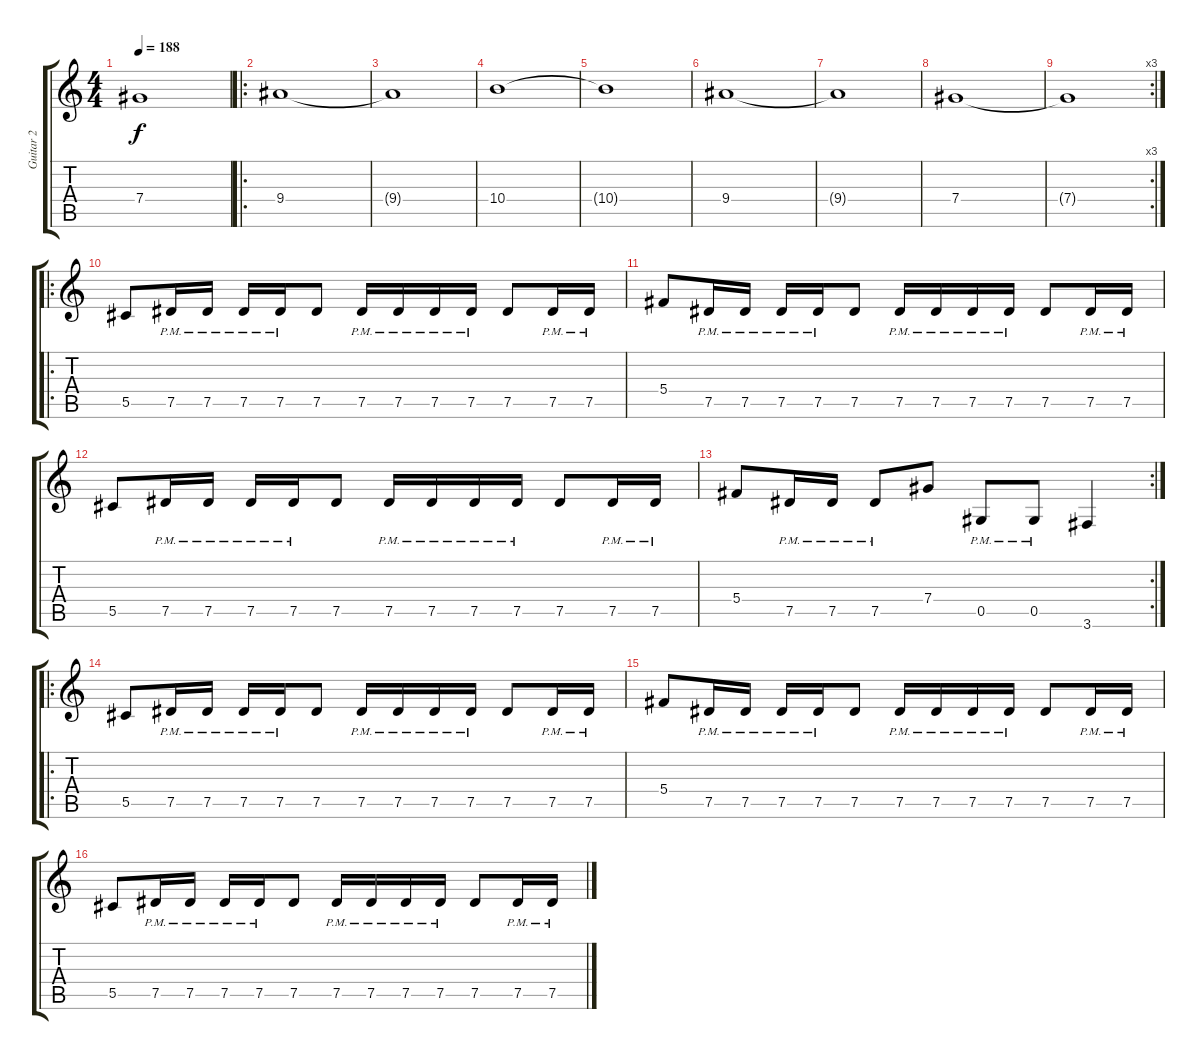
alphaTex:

\track ("Guitar 2" "Guitar 2") {instrument distortionguitar}
\staff {score tabs}
\tuning (Eb4 Bb3 Gb3 Db3 Ab2 Eb2) {hide}
\ts (4 4)
\tempo 188
\clef g2
\ks c
7.4{t}.1{dy f} |
\ro
9.4.1{volume 9} |
9.4{t}.1 |
10.4.1 |
10.4{t}.1 |
9.4.1 |
9.4{t}.1 |
7.4.1 |
\rc 3
7.4{t}.1 |
\ro
5.5.8{volume 15} 7.5{pm}.16 7.5{pm}.16 7.5{pm}.16 7.5{pm}.16 7.5.8 7.5{pm}.16 7.5{pm}.16 7.5{pm}.16 7.5{pm}.16 7.5.8 7.5{pm}.16 7.5{pm}.16 |
5.4.8 7.5{pm}.16 7.5{pm}.16 7.5{pm}.16 7.5{pm}.16 7.5.8 7.5{pm}.16 7.5{pm}.16 7.5{pm}.16 7.5{pm}.16 7.5.8 7.5{pm}.16 7.5{pm}.16 |
5.5.8 7.5{pm}.16 7.5{pm}.16 7.5{pm}.16 7.5{pm}.16 7.5.8 7.5{pm}.16 7.5{pm}.16 7.5{pm}.16 7.5{pm}.16 7.5.8 7.5{pm}.16 7.5{pm}.16 |
\rc 2
5.4.8 7.5{pm}.16 7.5{pm}.16 7.5{pm}.8 7.4.8 0.5{pm}.8 0.5{pm}.8 3.6.4 |
\ro
5.5.8 7.5{pm}.16 7.5{pm}.16 7.5{pm}.16 7.5{pm}.16 7.5.8 7.5{pm}.16 7.5{pm}.16 7.5{pm}.16 7.5{pm}.16 7.5.8 7.5{pm}.16 7.5{pm}.16 |
5.4.8 7.5{pm}.16 7.5{pm}.16 7.5{pm}.16 7.5{pm}.16 7.5.8 7.5{pm}.16 7.5{pm}.16 7.5{pm}.16 7.5{pm}.16 7.5.8 7.5{pm}.16 7.5{pm}.16 |
5.5.8 7.5{pm}.16 7.5{pm}.16 7.5{pm}.16 7.5{pm}.16 7.5.8 7.5{pm}.16 7.5{pm}.16 7.5{pm}.16 7.5{pm}.16 7.5.8 7.5{pm}.16 7.5{pm}.16
